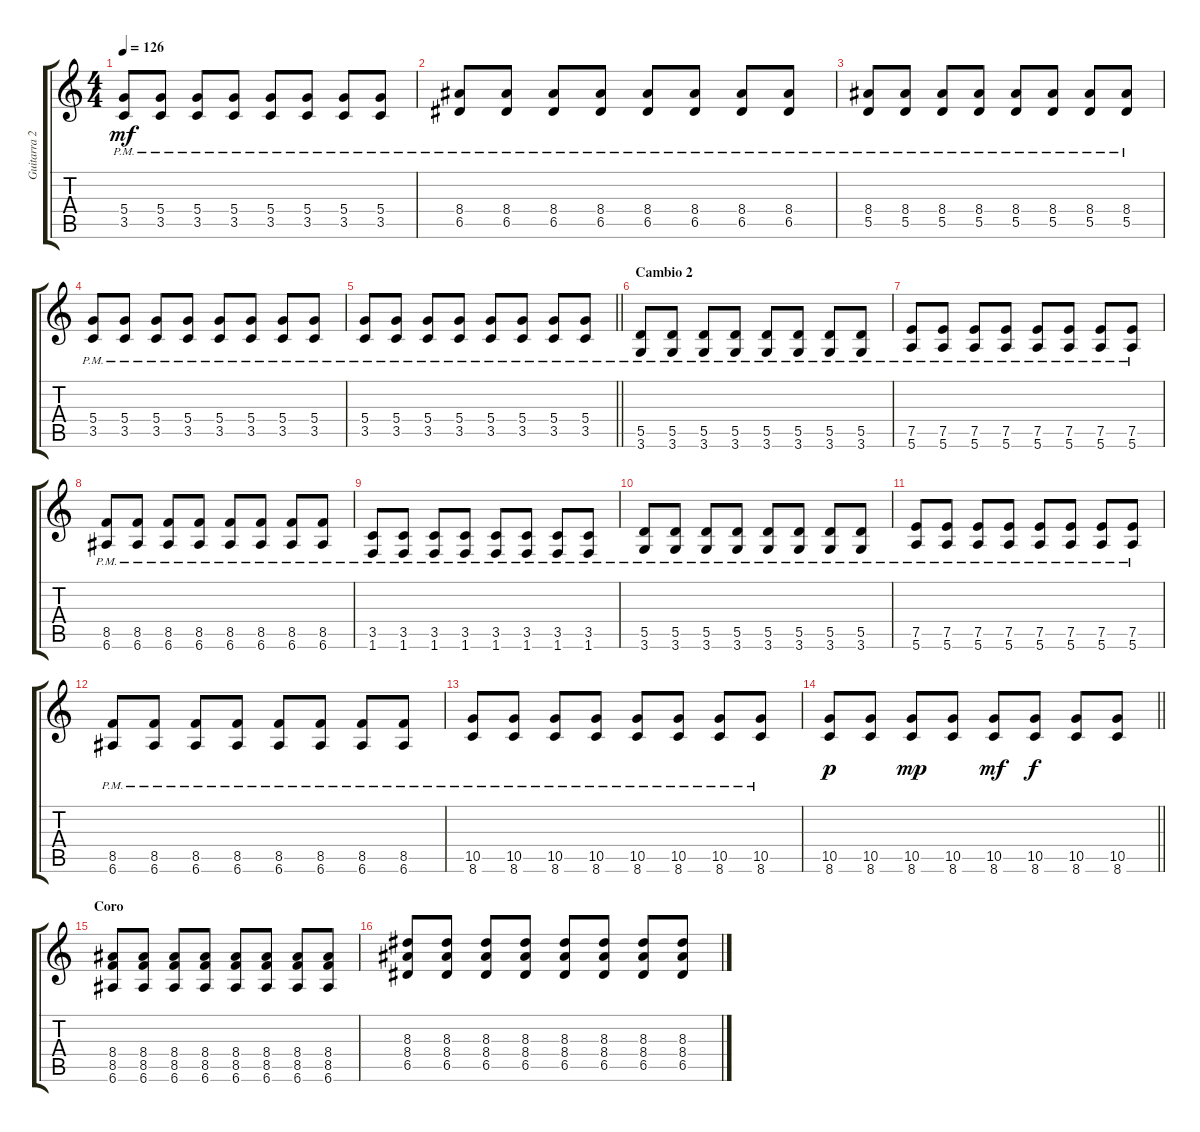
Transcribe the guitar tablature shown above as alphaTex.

\track ("Guitarra 2 RSE" "Guitarra 2") {instrument distortionguitar}
\staff {score tabs}
\tuning (E4 B3 G3 D3 A2 E2) {hide}
\ts (4 4)
\tempo 126
\clef g2
\ks c
(5.4{pm} 3.5{pm}).8{dy mf} (5.4{pm} 3.5{pm}).8 (5.4{pm} 3.5{pm}).8 (5.4{pm} 3.5{pm}).8 (5.4{pm} 3.5{pm}).8 (5.4{pm} 3.5{pm}).8 (5.4{pm} 3.5{pm}).8 (5.4{pm} 3.5{pm}).8 |
(8.4{pm} 6.5{pm}).8 (8.4{pm} 6.5{pm}).8 (8.4{pm} 6.5{pm}).8 (8.4{pm} 6.5{pm}).8 (8.4{pm} 6.5{pm}).8 (8.4{pm} 6.5{pm}).8 (8.4{pm} 6.5{pm}).8 (8.4{pm} 6.5{pm}).8 |
(8.4{pm} 5.5{pm}).8 (8.4{pm} 5.5{pm}).8 (8.4{pm} 5.5{pm}).8 (8.4{pm} 5.5{pm}).8 (8.4{pm} 5.5{pm}).8 (8.4{pm} 5.5{pm}).8 (8.4{pm} 5.5{pm}).8 (8.4{pm} 5.5{pm}).8 |
(5.4{pm} 3.5{pm}).8 (5.4{pm} 3.5{pm}).8 (5.4{pm} 3.5{pm}).8 (5.4{pm} 3.5{pm}).8 (5.4{pm} 3.5{pm}).8 (5.4{pm} 3.5{pm}).8 (5.4{pm} 3.5{pm}).8 (5.4{pm} 3.5{pm}).8 |
\barLineRight lightlight
(5.4{pm} 3.5{pm}).8 (5.4{pm} 3.5{pm}).8 (5.4{pm} 3.5{pm}).8 (5.4{pm} 3.5{pm}).8 (5.4{pm} 3.5{pm}).8 (5.4{pm} 3.5{pm}).8 (5.4{pm} 3.5{pm}).8 (5.4{pm} 3.5{pm}).8 |
\section ("" "Cambio 2")
(5.5{pm} 3.6{pm}).8 (5.5{pm} 3.6{pm}).8 (5.5{pm} 3.6{pm}).8 (5.5{pm} 3.6{pm}).8 (5.5{pm} 3.6{pm}).8 (5.5{pm} 3.6{pm}).8 (5.5{pm} 3.6{pm}).8 (5.5{pm} 3.6{pm}).8 |
(7.5{pm} 5.6{pm}).8 (7.5{pm} 5.6{pm}).8 (7.5{pm} 5.6{pm}).8 (7.5{pm} 5.6{pm}).8 (7.5{pm} 5.6{pm}).8 (7.5{pm} 5.6{pm}).8 (7.5{pm} 5.6{pm}).8 (7.5{pm} 5.6{pm}).8 |
(8.5{pm} 6.6{pm}).8 (8.5{pm} 6.6{pm}).8 (8.5{pm} 6.6{pm}).8 (8.5{pm} 6.6{pm}).8 (8.5{pm} 6.6{pm}).8 (8.5{pm} 6.6{pm}).8 (8.5{pm} 6.6{pm}).8 (8.5{pm} 6.6{pm}).8 |
(3.5{pm} 1.6{pm}).8 (3.5{pm} 1.6{pm}).8 (3.5{pm} 1.6{pm}).8 (3.5{pm} 1.6{pm}).8 (3.5{pm} 1.6{pm}).8 (3.5{pm} 1.6{pm}).8 (3.5{pm} 1.6{pm}).8 (3.5{pm} 1.6{pm}).8 |
(5.5{pm} 3.6{pm}).8 (5.5{pm} 3.6{pm}).8 (5.5{pm} 3.6{pm}).8 (5.5{pm} 3.6{pm}).8 (5.5{pm} 3.6{pm}).8 (5.5{pm} 3.6{pm}).8 (5.5{pm} 3.6{pm}).8 (5.5{pm} 3.6{pm}).8 |
(7.5{pm} 5.6{pm}).8 (7.5{pm} 5.6{pm}).8 (7.5{pm} 5.6{pm}).8 (7.5{pm} 5.6{pm}).8 (7.5{pm} 5.6{pm}).8 (7.5{pm} 5.6{pm}).8 (7.5{pm} 5.6{pm}).8 (7.5{pm} 5.6{pm}).8 |
(8.5{pm} 6.6{pm}).8 (8.5{pm} 6.6{pm}).8 (8.5{pm} 6.6{pm}).8 (8.5{pm} 6.6{pm}).8 (8.5{pm} 6.6{pm}).8 (8.5{pm} 6.6{pm}).8 (8.5{pm} 6.6{pm}).8 (8.5{pm} 6.6{pm}).8 |
(10.5{pm} 8.6{pm}).8 (10.5{pm} 8.6{pm}).8 (10.5{pm} 8.6{pm}).8 (10.5{pm} 8.6{pm}).8 (10.5{pm} 8.6{pm}).8 (10.5{pm} 8.6{pm}).8 (10.5{pm} 8.6{pm}).8 (10.5{pm} 8.6{pm}).8 |
\barLineRight lightlight
(10.5 8.6).8{dy p} (10.5 8.6).8 (10.5 8.6).8{dy mp} (10.5 8.6).8 (10.5 8.6).8{dy mf} (10.5 8.6).8{dy f} (10.5 8.6).8 (10.5 8.6).8 |
\section ("" "Coro")
(8.4 8.5 6.6).8 (8.4 8.5 6.6).8 (8.4 8.5 6.6).8 (8.4 8.5 6.6).8 (8.4 8.5 6.6).8 (8.4 8.5 6.6).8 (8.4 8.5 6.6).8 (8.4 8.5 6.6).8 |
(8.3 8.4 6.5).8 (8.3 8.4 6.5).8 (8.3 8.4 6.5).8 (8.3 8.4 6.5).8 (8.3 8.4 6.5).8 (8.3 8.4 6.5).8 (8.3 8.4 6.5).8 (8.3 8.4 6.5).8
